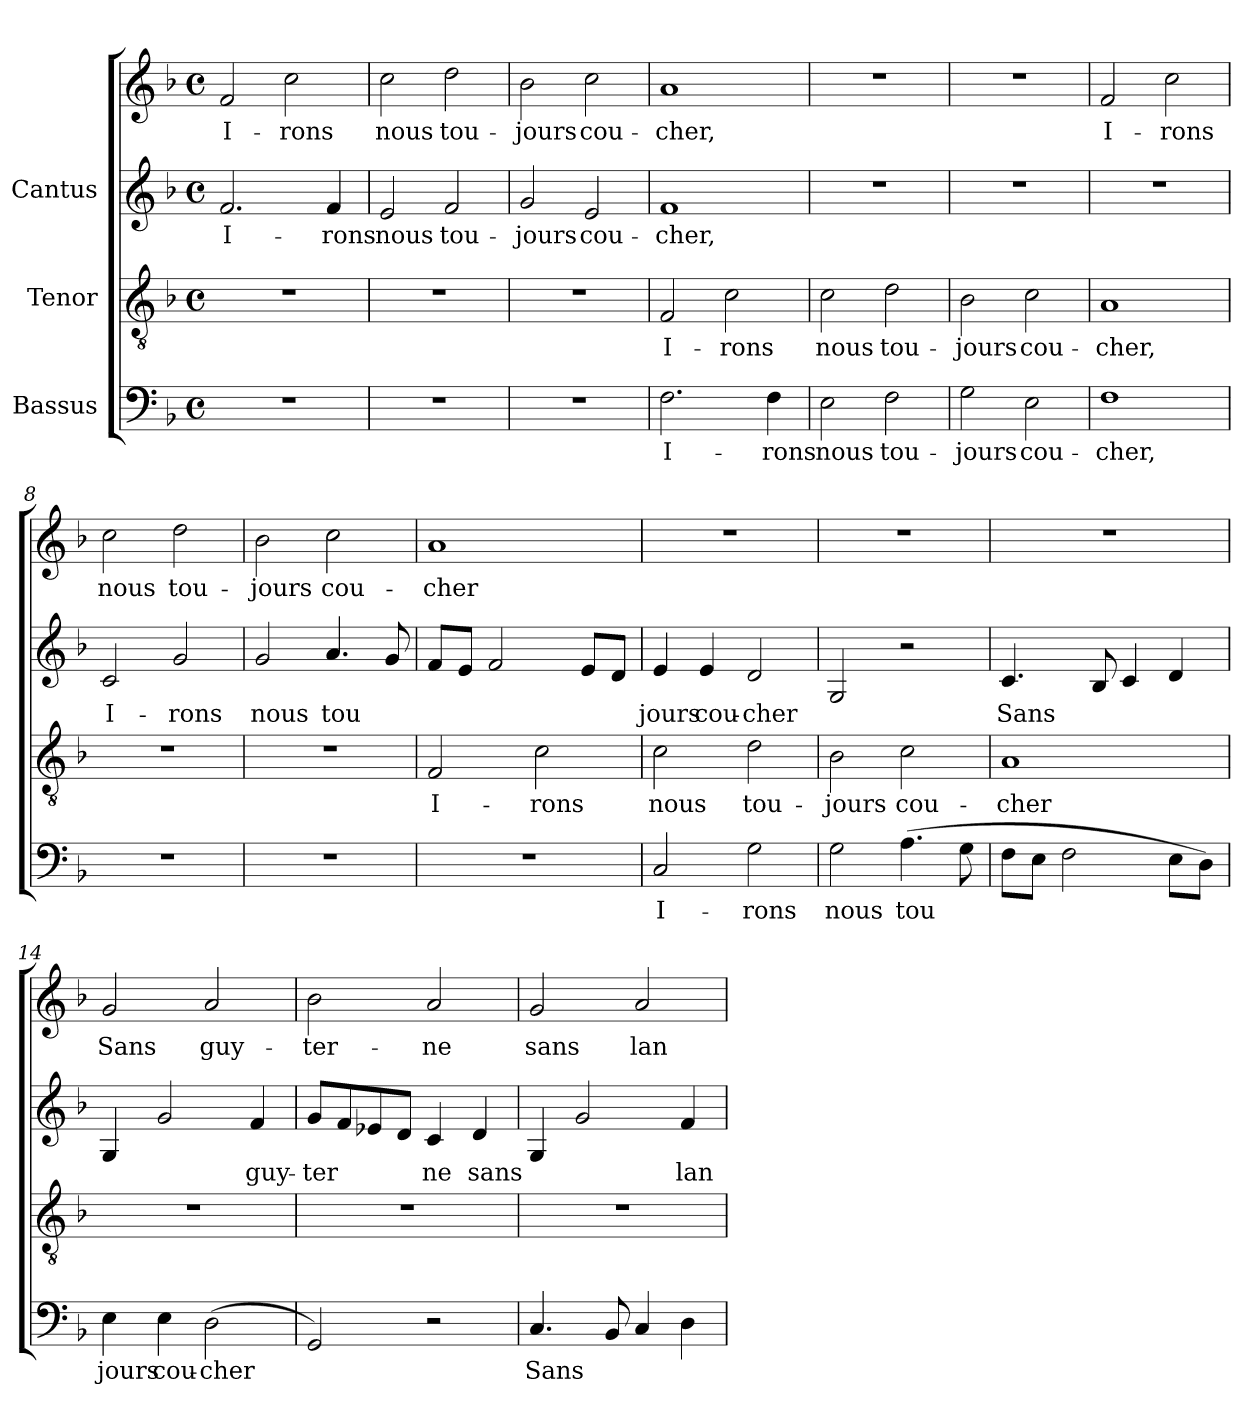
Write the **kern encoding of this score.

**kern	**text	**kern	**text	**kern	**text	**kern	**text
*part3	*part3	*part2	*part2	*part1	*part1	*part1	*part1
*staff4	*staff4	*staff3	*staff3	*staff2	*staff2	*staff1	*staff1
*I"Bassus	*	*I"Tenor	*	*I"Cantus	*	*	*
!!LO:PB:g=z
*stria5	*	*stria5	*	*stria5	*	*stria5	*
*clefF4	*	*clefGv2	*	*clefG2	*	*clefG2	*
*k[b-]	*	*k[b-]	*	*k[b-]	*	*k[b-]	*
*F:	*	*F:	*	*F:	*	*F:	*
*M4/4	*	*M4/4	*	*M4/4	*	*M4/4	*
*met(c)	*	*met(c)	*	*met(c)	*	*met(c)	*
*MM156	*	*MM156	*	*MM156	*	*MM156	*
=1	=1	=1	=1	=1	=1	=1	=1
!	!	!	!	!	!LO:LY:b:cj	!	!LO:LY:b:cj
1r	.	1r	.	2.f/	I-	2f/	I-
!	!	!	!	!	!	!	!LO:LY:b:cj
.	.	.	.	.	.	2cc\	-rons
!	!	!	!	!	!LO:LY:b:cj	!	!
.	.	.	.	4f/	-rons	.	.
=2	=2	=2	=2	=2	=2	=2	=2
!	!	!	!	!	!LO:LY:b:cj	!	!LO:LY:b:cj
1r	.	1r	.	2e/	-nous	2cc\	nous
!	!	!	!	!	!LO:LY:b:cj	!	!LO:LY:b:cj
.	.	.	.	2f/	tou-	2dd\	tou-
=3	=3	=3	=3	=3	=3	=3	=3
!	!	!	!	!	!LO:LY:b:cj	!	!LO:LY:b:cj
1r	.	1r	.	2g/	-jours	2b-\	-jours
!	!	!	!	!	!LO:LY:b:cj	!	!LO:LY:b:cj
.	.	.	.	2e/	cou-	2cc\	cou-
=4	=4	=4	=4	=4	=4	=4	=4
!	!LO:LY:b:cj	!	!LO:LY:b:cj	!	!LO:LY:b:cj	!	!LO:LY:b:cj
2.F\	I-	2F/	I-	1f	cher,	1a	-cher,
!	!	!	!LO:LY:b:cj	!	!	!	!
.	.	2c\	-rons	.	.	.	.
!	!LO:LY:b:cj	!	!	!	!	!	!
4F\	-rons	.	.	.	.	.	.
=5	=5	=5	=5	=5	=5	=5	=5
!	!LO:LY:b:cj	!	!LO:LY:b:cj	!	!	!	!
2E\	nous	2c\	nous	1r	.	1r	.
!	!LO:LY:b:cj	!	!LO:LY:b:cj	!	!	!	!
2F\	tou-	2d\	tou-	.	.	.	.
=6	=6	=6	=6	=6	=6	=6	=6
!	!LO:LY:b:cj	!	!LO:LY:b:cj	!	!	!	!
2G\	-jours	2B-\	-jours	1r	.	1r	.
!	!LO:LY:b:cj	!	!LO:LY:b:cj	!	!	!	!
2E\	cou-	2c\	cou-	.	.	.	.
!!LO:LB:g=z
=7	=7	=7	=7	=7	=7	=7	=7
!	!LO:LY:b:cj	!	!LO:LY:b:cj	!	!	!	!LO:LY:b:cj
1F	-cher,	1A	-cher,	1r	.	2f/	I-
!	!	!	!	!	!	!	!LO:LY:b:cj
.	.	.	.	.	.	2cc\	-rons
=8	=8	=8	=8	=8	=8	=8	=8
!	!	!	!	!	!LO:LY:b:cj	!	!LO:LY:b:cj
1r	.	1r	.	2c/	-I-	2cc\	nous
!	!	!	!	!	!LO:LY:b:cj	!	!LO:LY:b:cj
.	.	.	.	2g/	-rons	2dd\	tou-
=9	=9	=9	=9	=9	=9	=9	=9
!	!	!	!	!	!LO:LY:b:cj	!	!LO:LY:b:cj
1r	.	1r	.	2g/	-nous	2b-\	jours
!	!	!	!	!	!LO:LY:b:cj	!	!LO:LY:b:cj
.	.	.	.	4.a/	tou-	2cc\	cou-
!	!	!	!	!	!LO:LY:b:cj	!	!
.	.	.	.	8g/	--	.	.
=10	=10	=10	=10	=10	=10	=10	=10
!	!	!	!LO:LY:b:cj	!	!	!	!LO:LY:b:cj
1r	.	2F/	I-	8f/L	.	1a	-cher
.	.	.	.	8e/J	.	.	.
.	.	.	.	2f/	.	.	.
!	!	!	!LO:LY:b:cj	!	!	!	!
.	.	2c\	-rons	.	.	.	.
.	.	.	.	8e/L	.	.	.
.	.	.	.	8d/J	.	.	.
=11	=11	=11	=11	=11	=11	=11	=11
!	!LO:LY:b:cj	!	!LO:LY:b:cj	!	!LO:LY:b:cj	!	!
2C/	I-	2c\	nous	4e/	jours	1r	.
!	!	!	!	!	!LO:LY:b:cj	!	!
.	.	.	.	4e/	cou-	.	.
!	!LO:LY:b:cj	!	!LO:LY:b:cj	!	!LO:LY:b:cj	!	!
2G\	-rons	2d\	tou-	2d/	-cher	.	.
=12	=12	=12	=12	=12	=12	=12	=12
!	!LO:LY:b:cj	!	!LO:LY:b:cj	!	!	!	!
2G\	nous	2B-\	-jours	2G/	.	1r	.
!	!LO:LY:b:cj	!	!LO:LY:b:cj	!	!	!	!
(>4.A\	tou-	2c\	cou-	2r	.	.	.
!	!LO:LY:b:cj	!	!	!	!	!	!
8G\	--	.	.	.	.	.	.
!!LO:LB:g=z
=13	=13	=13	=13	=13	=13	=13	=13
!	!	!	!LO:LY:b:cj	!	!LO:LY:b:cj	!	!
8F\L	.	1A	-cher	4.c/	Sans	1r	.
8E\J	.	.	.	.	.	.	.
2F\	.	.	.	.	.	.	.
!	!	!	!	!	!LO:LY:b:cj	!	!
.	.	.	.	8B-/	.	.	.
!	!	!	!	!	!LO:LY:b:cj	!	!
.	.	.	.	4c/	.	.	.
!	!	!	!	!	!LO:LY:b:cj	!	!
8E\L	.	.	.	4d/	.	.	.
8D\J)	.	.	.	.	.	.	.
=14	=14	=14	=14	=14	=14	=14	=14
!	!LO:LY:b:cj	!	!	!	!LO:LY:b:cj	!	!LO:LY:b:cj
4E\	-jours	1r	.	4G/	-	2g/	Sans
!	!LO:LY:b:cj	!	!	!	!LO:LY:b:cj	!	!
4E\	cou-	.	.	2g/	.	.	.
!	!LO:LY:b:cj	!	!	!	!	!	!LO:LY:b:cj
(>2D\	-cher	.	.	.	.	2a/	guy-
!	!	!	!	!	!LO:LY:b:cj	!	!
.	.	.	.	4f/	guy-	.	.
=15	=15	=15	=15	=15	=15	=15	=15
!	!	!	!	!	!LO:LY:b:cj	!	!LO:LY:b:cj
2GG/)	.	1r	.	8g/L	ter-	2b-\	-ter-
!	!	!	!	!	!LO:LY:b:cj	!	!
.	.	.	.	8f/	-	.	.
!	!	!	!	!	!LO:LY:b:cj	!	!
.	.	.	.	8e-X/	.	.	.
!	!	!	!	!	!LO:LY:b:cj	!	!
.	.	.	.	8d/J	.	.	.
!	!	!	!	!	!LO:LY:b:cj	!	!LO:LY:b:cj
2r	.	.	.	4c/	ne	2a/	-ne
!	!	!	!	!	!LO:LY:b:cj	!	!
.	.	.	.	4d/	sans	.	.
=16	=16	=16	=16	=16	=16	=16	=16
!	!LO:LY:b:cj	!	!	!	!LO:LY:b:cj	!	!LO:LY:b:cj
4.C/	Sans	1r	.	4G/	-	2g/	sans
!	!	!	!	!	!LO:LY:b:cj	!	!
.	.	.	.	2g/	.	.	.
!	!LO:LY:b:cj	!	!	!	!	!	!
8BB-/	.	.	.	.	.	.	.
!	!LO:LY:b:cj	!	!	!	!	!	!LO:LY:b:cj
4C/	.	.	.	.	.	2a/	lan-
!	!LO:LY:b:cj	!	!	!	!LO:LY:b:cj	!	!
4D\	.	.	.	4f/	lan-	.	.
=	=	=	=	=	=	=	=
*-	*-	*-	*-	*-	*-	*-	*-
